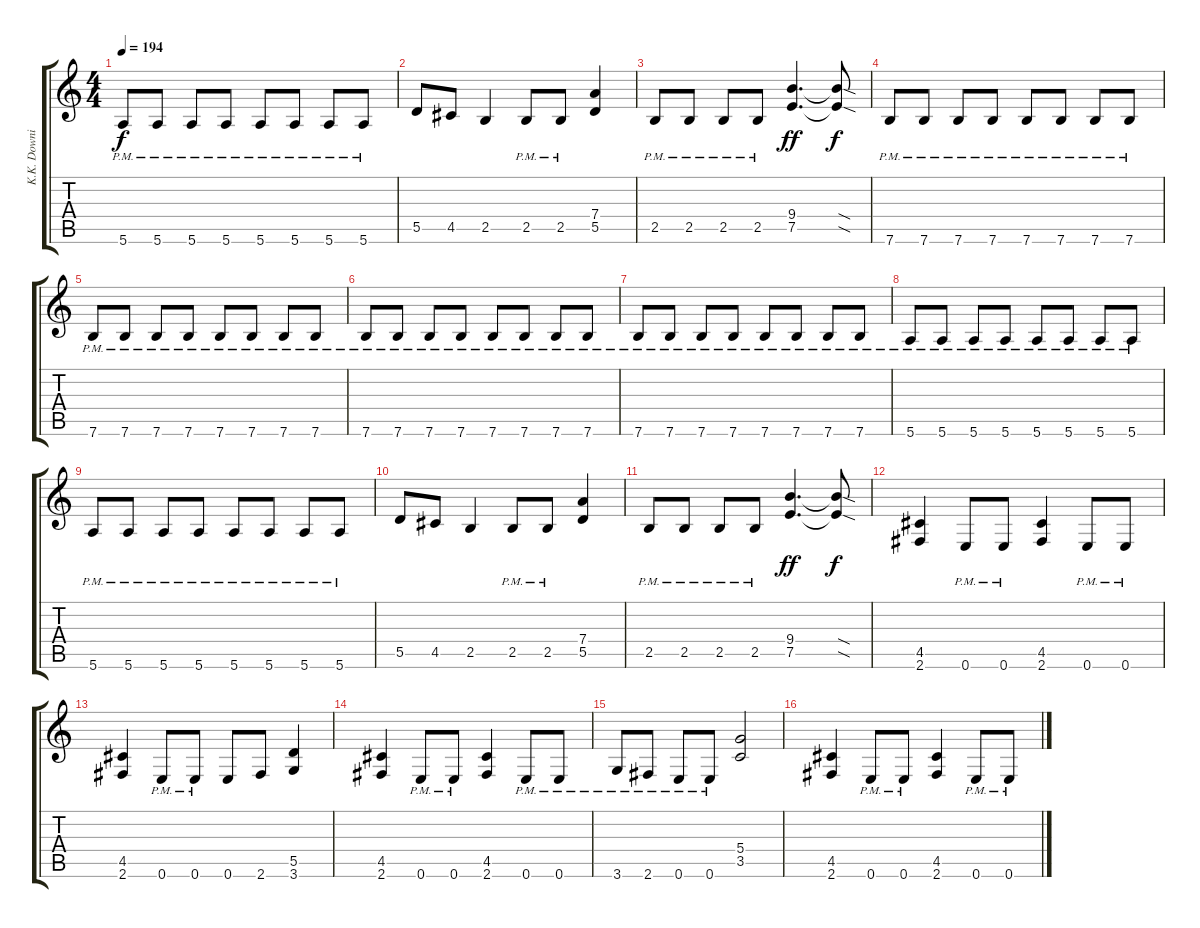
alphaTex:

\track ("K.K. Downing" "K.K. Downi") {instrument distortionguitar}
\staff {score tabs}
\tuning (E4 B3 G3 D3 A2 E2) {hide}
\ts (4 4)
\tempo 194
\clef g2
\ks c
5.6{pm}.8{dy f} 5.6{pm}.8 5.6{pm}.8 5.6{pm}.8 5.6{pm}.8 5.6{pm}.8 5.6{pm}.8 5.6{pm}.8 |
5.5.8 4.5.8 2.5.4 2.5{pm}.8 2.5{pm}.8 (7.4 5.5).4 |
2.5{pm}.8 2.5{pm}.8 2.5{pm}.8 2.5{pm}.8 (9.4 7.5).4{d dy ff} (9.4{sod t} 7.5{sod t}).8{dy f} |
7.6{pm}.8 7.6{pm}.8 7.6{pm}.8 7.6{pm}.8 7.6{pm}.8 7.6{pm}.8 7.6{pm}.8 7.6{pm}.8 |
7.6{pm}.8 7.6{pm}.8 7.6{pm}.8 7.6{pm}.8 7.6{pm}.8 7.6{pm}.8 7.6{pm}.8 7.6{pm}.8 |
7.6{pm}.8 7.6{pm}.8 7.6{pm}.8 7.6{pm}.8 7.6{pm}.8 7.6{pm}.8 7.6{pm}.8 7.6{pm}.8 |
7.6{pm}.8 7.6{pm}.8 7.6{pm}.8 7.6{pm}.8 7.6{pm}.8 7.6{pm}.8 7.6{pm}.8 7.6{pm}.8 |
5.6{pm}.8 5.6{pm}.8 5.6{pm}.8 5.6{pm}.8 5.6{pm}.8 5.6{pm}.8 5.6{pm}.8 5.6{pm}.8 |
5.6{pm}.8 5.6{pm}.8 5.6{pm}.8 5.6{pm}.8 5.6{pm}.8 5.6{pm}.8 5.6{pm}.8 5.6{pm}.8 |
5.5.8 4.5.8 2.5.4 2.5{pm}.8 2.5{pm}.8 (7.4 5.5).4 |
2.5{pm}.8 2.5{pm}.8 2.5{pm}.8 2.5{pm}.8 (9.4 7.5).4{d dy ff} (9.4{sod t} 7.5{sod t}).8{dy f} |
(4.5 2.6).4 0.6{pm}.8 0.6{pm}.8 (4.5 2.6).4 0.6{pm}.8 0.6{pm}.8 |
(4.5 2.6).4 0.6{pm}.8 0.6{pm}.8 0.6.8 2.6.8 (5.5 3.6).4 |
(4.5 2.6).4 0.6{pm}.8 0.6{pm}.8 (4.5 2.6).4 0.6{pm}.8 0.6{pm}.8 |
3.6{pm}.8 2.6{pm}.8 0.6{pm}.8 0.6{pm}.8 (5.4 3.5).2 |
(4.5 2.6).4 0.6{pm}.8 0.6{pm}.8 (4.5 2.6).4 0.6{pm}.8 0.6{pm}.8
